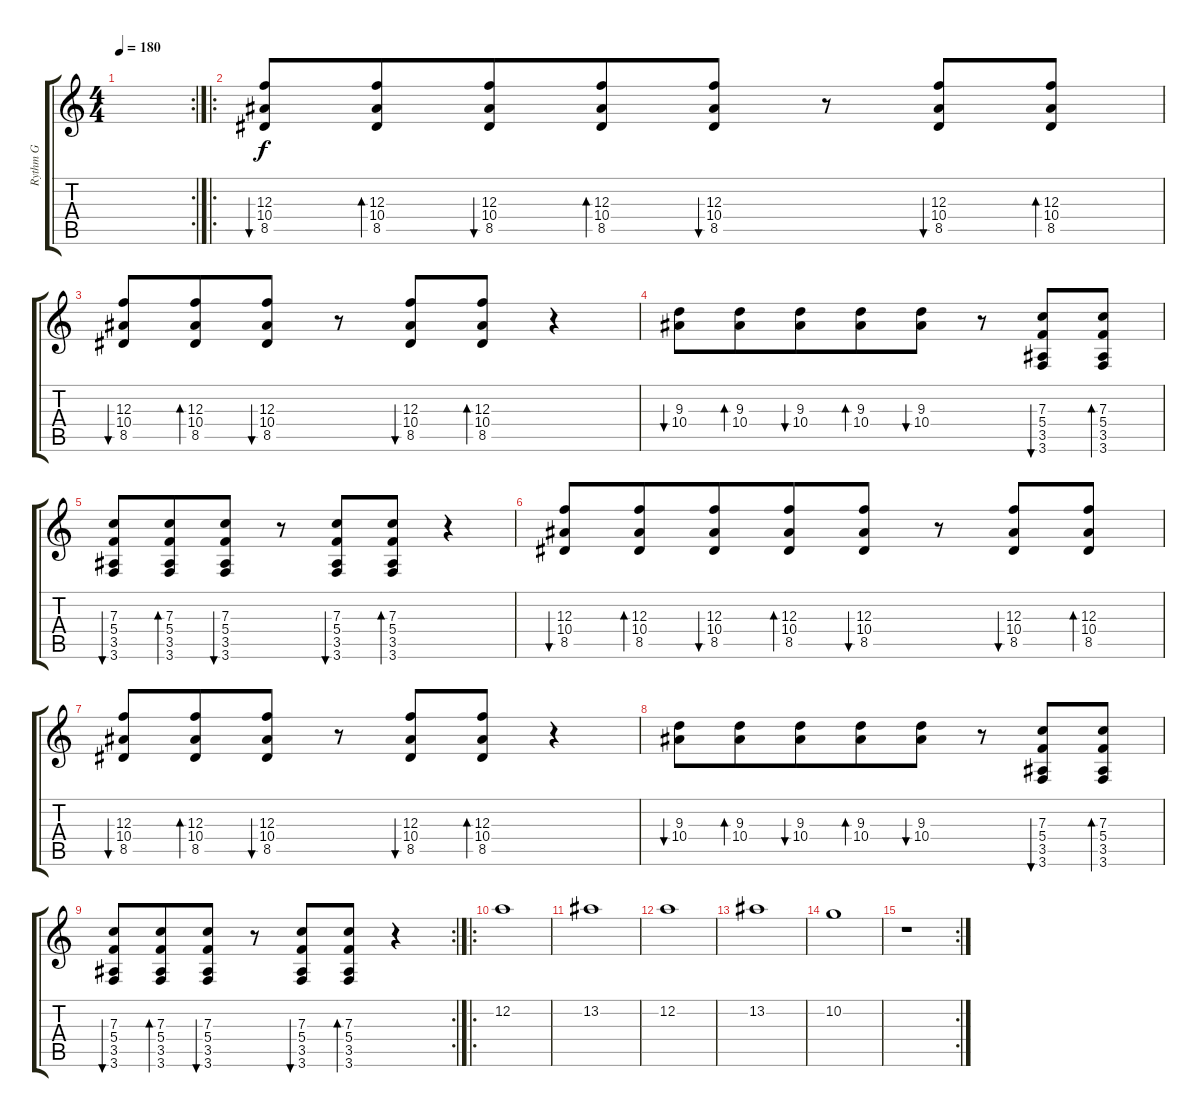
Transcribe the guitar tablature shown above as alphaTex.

\track ("Rythm G" "Rythm G") {instrument distortionguitar}
\staff {score tabs}
\tuning (D4 A3 F3 C3 G2 D2) {hide}
\rc 2
\ts (4 4)
\tempo 180
\clef g2
\ks c
|
\ro
(12.3 10.4 8.5).8{bu 240} (12.3 10.4 8.5).8{bd 240 beam merge} (12.3 10.4 8.5).8{bu 240} (12.3 10.4 8.5).8{bd 240 beam merge} (12.3 10.4 8.5).8{bu 240} r.8 (12.3 10.4 8.5).8{bu 240} (12.3 10.4 8.5).8{bd 240} |
(12.3 10.4 8.5).8{bu 240} (12.3 10.4 8.5).8{bd 240 beam merge} (12.3 10.4 8.5).8{bu 240} r.8 (12.3 10.4 8.5).8{bu 240} (12.3 10.4 8.5).8{bd 240} r.4 |
(9.3 10.4).8{bu 240} (9.3 10.4).8{bd 240 beam merge} (9.3 10.4).8{bu 240} (9.3 10.4).8{bd 240 beam merge} (9.3 10.4).8{bu 240} r.8 (7.3 5.4 3.5 3.6).8{bu 240} (7.3 5.4 3.5 3.6).8{bd 240} |
(7.3 5.4 3.5 3.6).8{bu 240} (7.3 5.4 3.5 3.6).8{bd 240 beam merge} (7.3 5.4 3.5 3.6).8{bu 240} r.8 (7.3 5.4 3.5 3.6).8{bu 240} (7.3 5.4 3.5 3.6).8{bd 240} r.4 |
(12.3 10.4 8.5).8{bu 240} (12.3 10.4 8.5).8{bd 240 beam merge} (12.3 10.4 8.5).8{bu 240} (12.3 10.4 8.5).8{bd 240 beam merge} (12.3 10.4 8.5).8{bu 240} r.8 (12.3 10.4 8.5).8{bu 240} (12.3 10.4 8.5).8{bd 240} |
(12.3 10.4 8.5).8{bu 240} (12.3 10.4 8.5).8{bd 240 beam merge} (12.3 10.4 8.5).8{bu 240} r.8 (12.3 10.4 8.5).8{bu 240} (12.3 10.4 8.5).8{bd 240} r.4 |
(9.3 10.4).8{bu 240} (9.3 10.4).8{bd 240 beam merge} (9.3 10.4).8{bu 240} (9.3 10.4).8{bd 240 beam merge} (9.3 10.4).8{bu 240} r.8 (7.3 5.4 3.5 3.6).8{bu 240} (7.3 5.4 3.5 3.6).8{bd 240} |
\rc 2
(7.3 5.4 3.5 3.6).8{bu 240} (7.3 5.4 3.5 3.6).8{bd 240 beam merge} (7.3 5.4 3.5 3.6).8{bu 240} r.8 (7.3 5.4 3.5 3.6).8{bu 240} (7.3 5.4 3.5 3.6).8{bd 240} r.4 |
\ro
12.2.1 |
13.2.1 |
12.2.1 |
13.2.1 |
10.2.1 |
\rc 2
r.1
